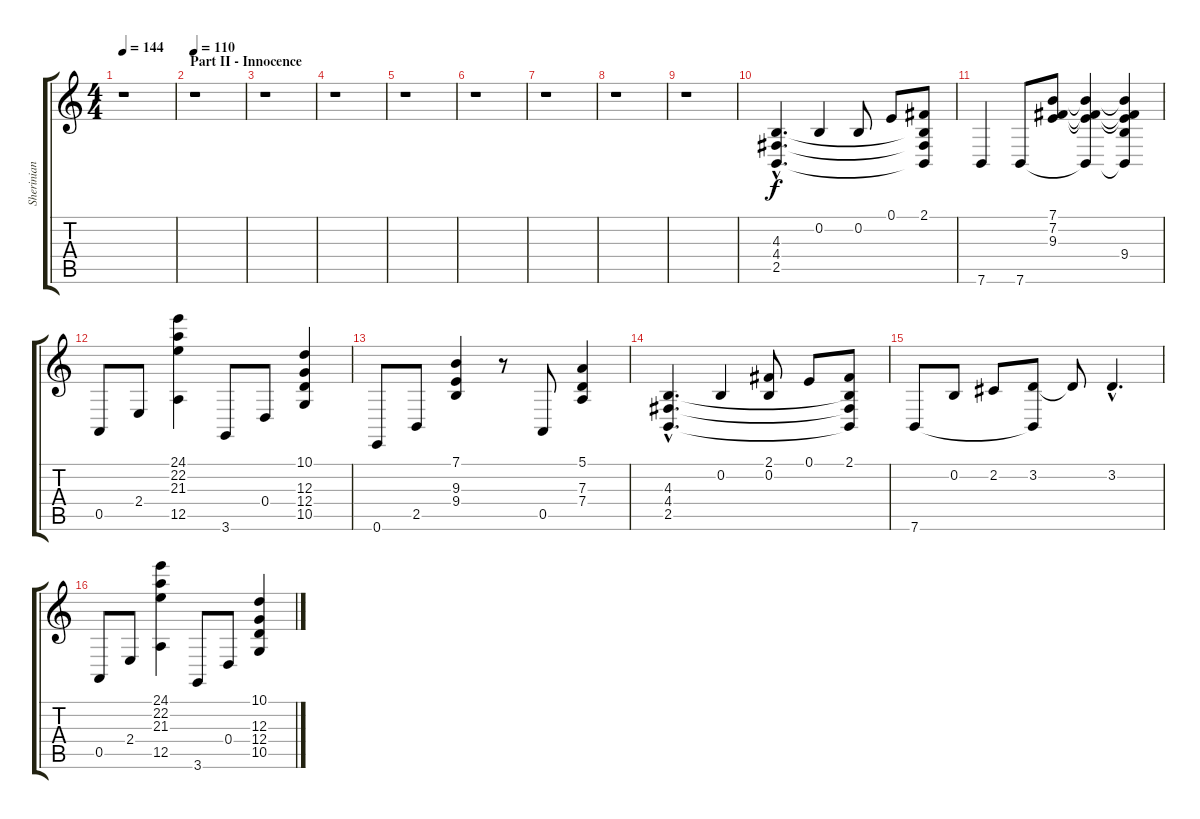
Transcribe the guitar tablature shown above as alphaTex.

\track ("Sherinian Piano" "Sherinian ") {instrument brightacousticpiano}
\staff {score tabs}
\tuning (E4 B3 G3 D3 A2 E2) {hide}
\ts (4 4)
\tempo 144
\clef g2
\ks c
r.1{dy f} |
\section ("" "Part II - Innocence")
\tempo 110
r.1 |
r.1 |
r.1 |
r.1 |
r.1 |
r.1 |
r.1 |
r.1 |
(4.3{hac} 4.4{hac} 2.5{hac}).4{d} 0.2.4 0.2.8 0.1.8 (2.1 4.3{t} 4.4{t} 2.5{t}).8 |
7.6.4 7.6.8 (7.1 7.2 9.3).8 (7.1{t} 7.2{t} 9.3{t} 7.6{t}).4 (7.1{t} 7.2{t} 9.3{t} 9.4 7.6{t}).4 |
0.5.8 2.4.8 (24.1 22.2 21.3 12.5).4 3.6.8 0.4.8 (10.1 12.3 12.4 10.5).4 |
0.6.8 2.5.8 (7.1 9.3 9.4).4 r.8 0.5.8 (5.1 7.3 7.4).4 |
(4.3{hac} 4.4{hac} 2.5{hac}).4{d} 0.2.4 (2.1 0.2).8 0.1.8 (2.1 4.3{t} 4.4{t} 2.5{t}).8 |
7.6.8 0.2.8 2.2.8 (3.2 7.6{t}).8 3.2{t}.8 3.2{hac}.4{d} |
0.5.8 2.4.8 (24.1 22.2 21.3 12.5).4 3.6.8 0.4.8 (10.1 12.3 12.4 10.5).4
